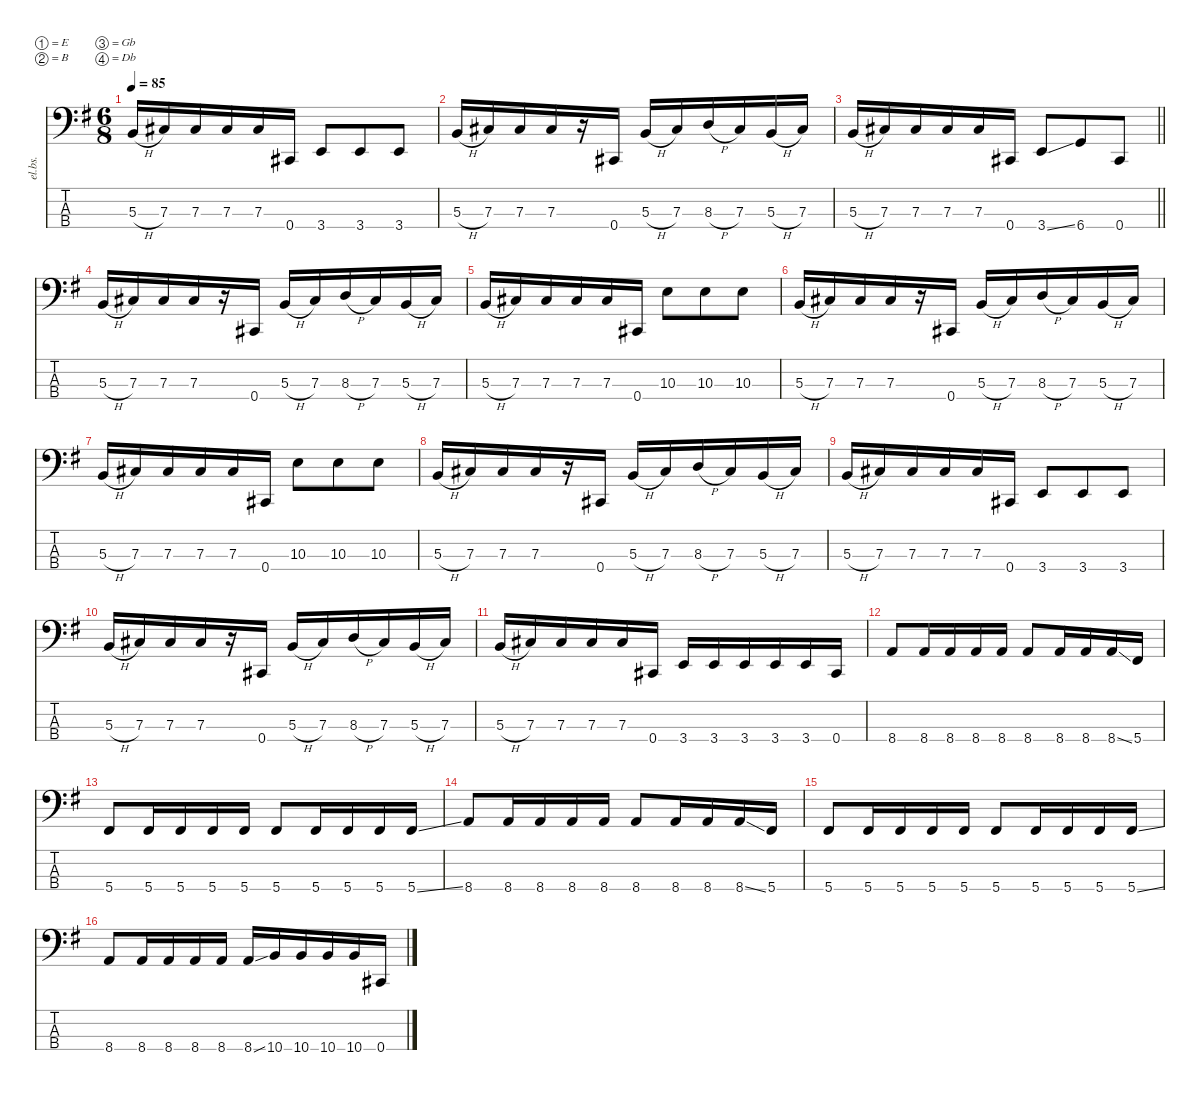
\defaultSystemsLayout 4
\hideDynamics
\bracketExtendMode nobrackets
\otherSystemsTrackNameOrientation horizontal
\track ("Paz Lenchantin" "el.bs.") {instrument electricbasspick}
\staff {score tabs}
\tuning (E2 B1 Gb1 Db1)
\ts (6 8)
\tempo 85
\clef f4
\ks eminor
5.3{h acc forcenatural}.16{dy f} 7.3{acc #}.16 7.3{acc #}.16 7.3{acc #}.16 7.3{acc #}.16 0.4{acc #}.16 3.4{acc forcenatural}.8 3.4{acc forcenatural}.8 3.4{acc forcenatural}.8 |
5.3{h acc forcenatural}.16 7.3{acc #}.16 7.3{acc #}.16 7.3{acc #}.16 r.16 0.4{acc #}.16 5.3{h acc forcenatural}.16 7.3{acc #}.16 8.3{h acc forcenatural}.16 7.3{acc #}.16 5.3{h acc forcenatural}.16 7.3{acc #}.16 |
\barLineRight lightlight
5.3{h acc forcenatural}.16 7.3{acc #}.16 7.3{acc #}.16 7.3{acc #}.16 7.3{acc #}.16 0.4{acc #}.16 3.4{ss acc forcenatural}.8 6.4{acc forcenatural}.8 0.4{acc #}.8 |
5.3{h acc forcenatural}.16 7.3{acc #}.16 7.3{acc #}.16 7.3{acc #}.16 r.16 0.4{acc #}.16 5.3{h acc forcenatural}.16 7.3{acc #}.16 8.3{h acc forcenatural}.16 7.3{acc #}.16 5.3{h acc forcenatural}.16 7.3{acc #}.16 |
5.3{h acc forcenatural}.16 7.3{acc #}.16 7.3{acc #}.16 7.3{acc #}.16 7.3{acc #}.16 0.4{acc #}.16 10.3{acc forcenatural}.8 10.3{acc forcenatural}.8 10.3{acc forcenatural}.8 |
5.3{h acc forcenatural}.16 7.3{acc #}.16 7.3{acc #}.16 7.3{acc #}.16 r.16 0.4{acc #}.16 5.3{h acc forcenatural}.16 7.3{acc #}.16 8.3{h acc forcenatural}.16 7.3{acc #}.16 5.3{h acc forcenatural}.16 7.3{acc #}.16 |
5.3{h acc forcenatural}.16 7.3{acc #}.16 7.3{acc #}.16 7.3{acc #}.16 7.3{acc #}.16 0.4{acc #}.16 10.3{acc forcenatural}.8 10.3{acc forcenatural}.8 10.3{acc forcenatural}.8 |
5.3{h acc forcenatural}.16 7.3{acc #}.16 7.3{acc #}.16 7.3{acc #}.16 r.16 0.4{acc #}.16 5.3{h acc forcenatural}.16 7.3{acc #}.16 8.3{h acc forcenatural}.16 7.3{acc #}.16 5.3{h acc forcenatural}.16 7.3{acc #}.16 |
5.3{h acc forcenatural}.16 7.3{acc #}.16 7.3{acc #}.16 7.3{acc #}.16 7.3{acc #}.16 0.4{acc #}.16 3.4{acc forcenatural}.8 3.4{acc forcenatural}.8 3.4{acc forcenatural}.8 |
5.3{h acc forcenatural}.16 7.3{acc #}.16 7.3{acc #}.16 7.3{acc #}.16 r.16 0.4{acc #}.16 5.3{h acc forcenatural}.16 7.3{acc #}.16 8.3{h acc forcenatural}.16 7.3{acc #}.16 5.3{h acc forcenatural}.16 7.3{acc #}.16 |
5.3{h acc forcenatural}.16 7.3{acc #}.16 7.3{acc #}.16 7.3{acc #}.16 7.3{acc #}.16 0.4{acc #}.16 3.4{acc forcenatural}.16 3.4{acc forcenatural}.16 3.4{acc forcenatural}.16 3.4{acc forcenatural}.16 3.4{acc forcenatural}.16 0.4{acc #}.16 |
8.4{acc forcenatural}.8 8.4{acc forcenatural}.16 8.4{acc forcenatural}.16 8.4{acc forcenatural}.16 8.4{acc forcenatural}.16 8.4{acc forcenatural}.8 8.4{acc forcenatural}.16 8.4{acc forcenatural}.16 8.4{ss acc forcenatural}.16 5.4{acc #}.16 |
5.4{acc #}.8 5.4{acc #}.16 5.4{acc #}.16 5.4{acc #}.16 5.4{acc #}.16 5.4{acc #}.8 5.4{acc #}.16 5.4{acc #}.16 5.4{acc #}.16 5.4{ss acc #}.16 |
8.4{acc forcenatural}.8 8.4{acc forcenatural}.16 8.4{acc forcenatural}.16 8.4{acc forcenatural}.16 8.4{acc forcenatural}.16 8.4{acc forcenatural}.8 8.4{acc forcenatural}.16 8.4{acc forcenatural}.16 8.4{ss acc forcenatural}.16 5.4{acc #}.16 |
5.4{acc #}.8 5.4{acc #}.16 5.4{acc #}.16 5.4{acc #}.16 5.4{acc #}.16 5.4{acc #}.8 5.4{acc #}.16 5.4{acc #}.16 5.4{acc #}.16 5.4{ss acc #}.16 |
8.4{acc forcenatural}.8 8.4{acc forcenatural}.16 8.4{acc forcenatural}.16 8.4{acc forcenatural}.16 8.4{acc forcenatural}.16 8.4{ss acc forcenatural}.16 10.4{acc forcenatural}.16 10.4{acc forcenatural}.16 10.4{acc forcenatural}.16 10.4{acc forcenatural}.16 0.4{acc #}.16
